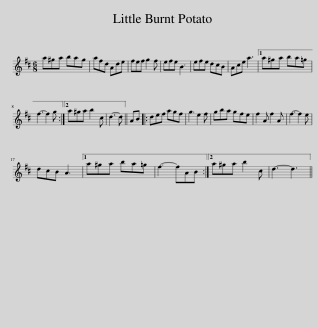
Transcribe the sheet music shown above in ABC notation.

X:1
L:1/8
M:6/8
I:linebreak $
K:D
V:1 treble
V:1
 a^ga bag | afd Ade | fef g2 f | efe B3 | efe dcB | %5
 Ace a3 |1 a^ga ba=g |$ f3- f2 g :|2 a^ga b2 c | d3- d || %10
 AB |: def agf | g3 e2 f | gba gfe | f2 A f2 A | %15
 f3- f2 e |$ dcB A3 |1 a^ga ba=g | f3- fAB :|2 a^ga b2 c | %20
 d3- d3 || %21
